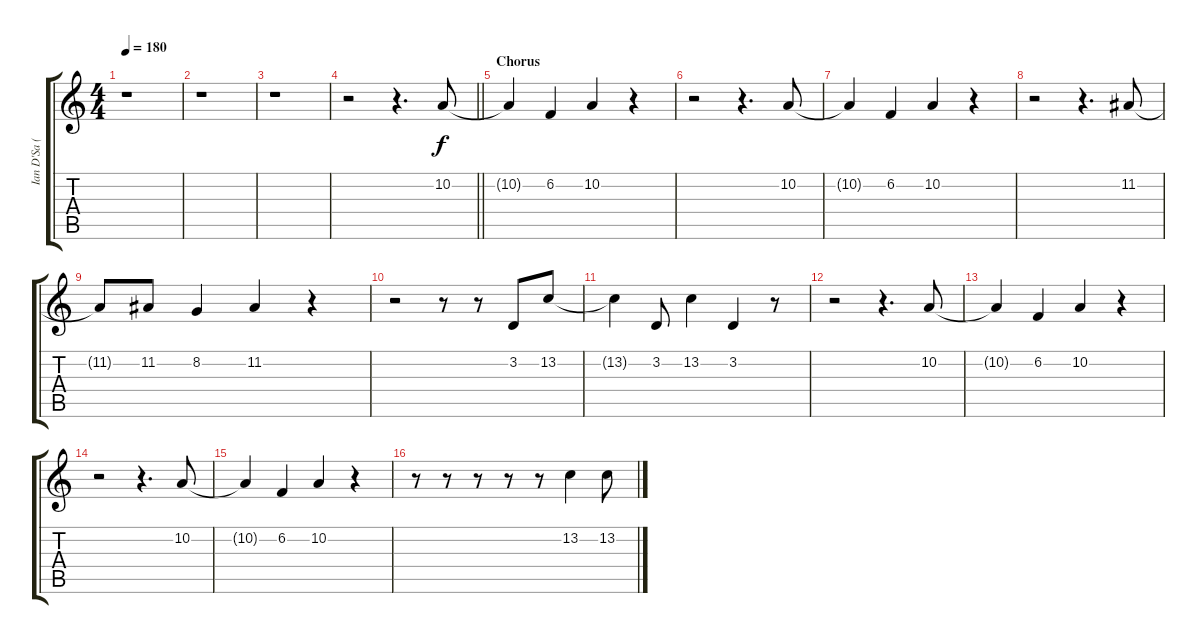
\track ("Ian D'Sa (Vocals)" "Ian D'Sa (") {instrument lead2sawtooth}
\staff {score tabs}
\tuning (E4 B3 G3 D3 A2 E2) {hide}
\ts (4 4)
\tempo 180
\clef g2
\ks c
r.1{dy f} |
r.1 |
r.1 |
\barLineRight lightlight
r.2 r.4{d} 10.2.8 |
\section ("" "Chorus")
10.2{t}.4 6.2.4 10.2.4 r.4 |
r.2 r.4{d} 10.2.8 |
10.2{t}.4 6.2.4 10.2.4 r.4 |
r.2 r.4{d} 11.2.8 |
11.2{t}.8 11.2.8 8.2.4 11.2.4 r.4 |
r.2 r.8 r.8 3.2.8 13.2.8 |
13.2{t}.4 3.2.8 13.2.4 3.2.4 r.8 |
r.2 r.4{d} 10.2.8 |
10.2{t}.4 6.2.4 10.2.4 r.4 |
r.2 r.4{d} 10.2.8 |
10.2{t}.4 6.2.4 10.2.4 r.4 |
r.8 r.8 r.8 r.8 r.8 13.2.4 13.2.8
